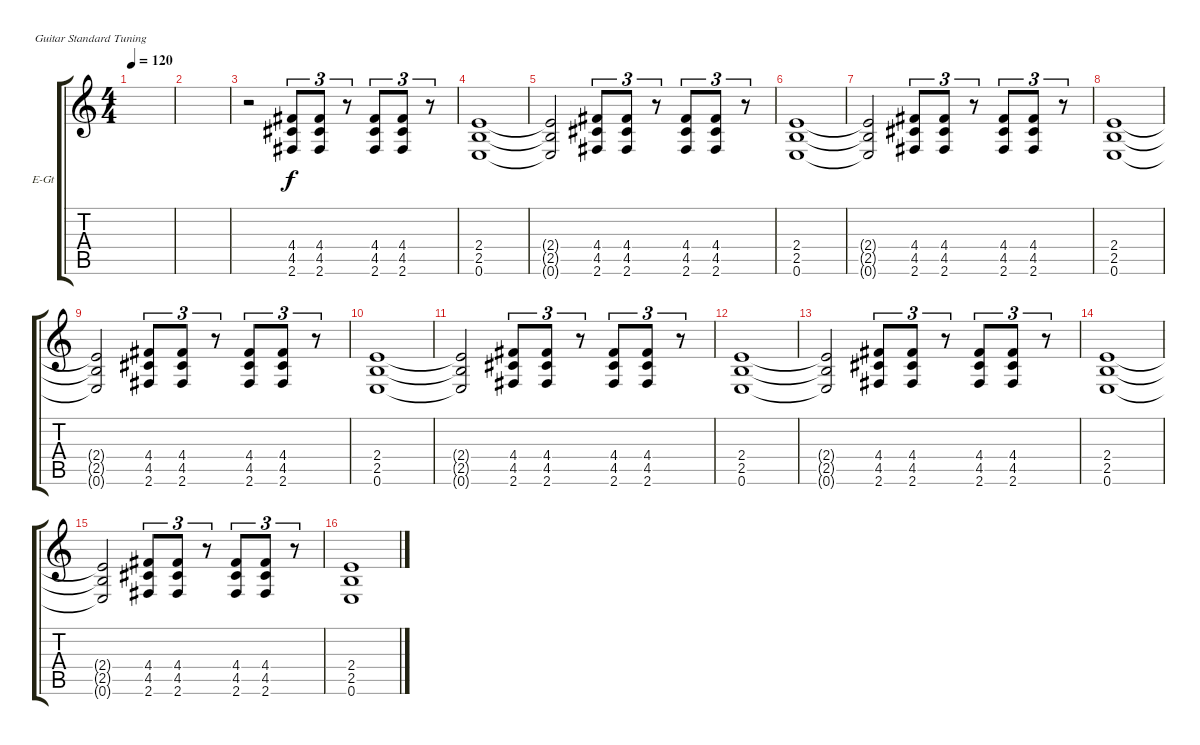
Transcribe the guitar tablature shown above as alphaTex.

\defaultSystemsLayout 4
\bracketExtendMode groupsimilarinstruments
\firstSystemTrackNameOrientation horizontal
\otherSystemsTrackNameOrientation horizontal
\track ("James Hetfield (Dist.Gtr.1)" "E-Gt") {instrument distortionguitar}
\staff {score tabs}
\tuning (E4 B3 G3 D3 A2 E2)
\ts (4 4)
\tempo 120
\clef g2
\ks c
|
|
r.2 (4.4 4.5 2.6).8{tu (3 2)} (4.4 4.5 2.6).8{tu (3 2)} r.8{tu (3 2)} (4.4 4.5 2.6).8{tu (3 2)} (4.4 4.5 2.6).8{tu (3 2)} r.8{tu (3 2)} |
(2.4 2.5 0.6).1 |
(2.4{t} 2.5{t} 0.6{t}).2 (4.4 4.5 2.6).8{tu (3 2)} (4.4 4.5 2.6).8{tu (3 2)} r.8{tu (3 2)} (4.4 4.5 2.6).8{tu (3 2)} (4.4 4.5 2.6).8{tu (3 2)} r.8{tu (3 2)} |
(2.4 2.5 0.6).1 |
(2.4{t} 2.5{t} 0.6{t}).2 (4.4 4.5 2.6).8{tu (3 2)} (4.4 4.5 2.6).8{tu (3 2)} r.8{tu (3 2)} (4.4 4.5 2.6).8{tu (3 2)} (4.4 4.5 2.6).8{tu (3 2)} r.8{tu (3 2)} |
(2.4 2.5 0.6).1 |
(2.4{t} 2.5{t} 0.6{t}).2 (4.4 4.5 2.6).8{tu (3 2)} (4.4 4.5 2.6).8{tu (3 2)} r.8{tu (3 2)} (4.4 4.5 2.6).8{tu (3 2)} (4.4 4.5 2.6).8{tu (3 2)} r.8{tu (3 2)} |
(2.4 2.5 0.6).1 |
(2.4{t} 2.5{t} 0.6{t}).2 (4.4 4.5 2.6).8{tu (3 2)} (4.4 4.5 2.6).8{tu (3 2)} r.8{tu (3 2)} (4.4 4.5 2.6).8{tu (3 2)} (4.4 4.5 2.6).8{tu (3 2)} r.8{tu (3 2)} |
(2.4 2.5 0.6).1 |
(2.4{t} 2.5{t} 0.6{t}).2 (4.4 4.5 2.6).8{tu (3 2)} (4.4 4.5 2.6).8{tu (3 2)} r.8{tu (3 2)} (4.4 4.5 2.6).8{tu (3 2)} (4.4 4.5 2.6).8{tu (3 2)} r.8{tu (3 2)} |
(2.4 2.5 0.6).1 |
(2.4{t} 2.5{t} 0.6{t}).2 (4.4 4.5 2.6).8{tu (3 2)} (4.4 4.5 2.6).8{tu (3 2)} r.8{tu (3 2)} (4.4 4.5 2.6).8{tu (3 2)} (4.4 4.5 2.6).8{tu (3 2)} r.8{tu (3 2)} |
(2.4 2.5 0.6).1
